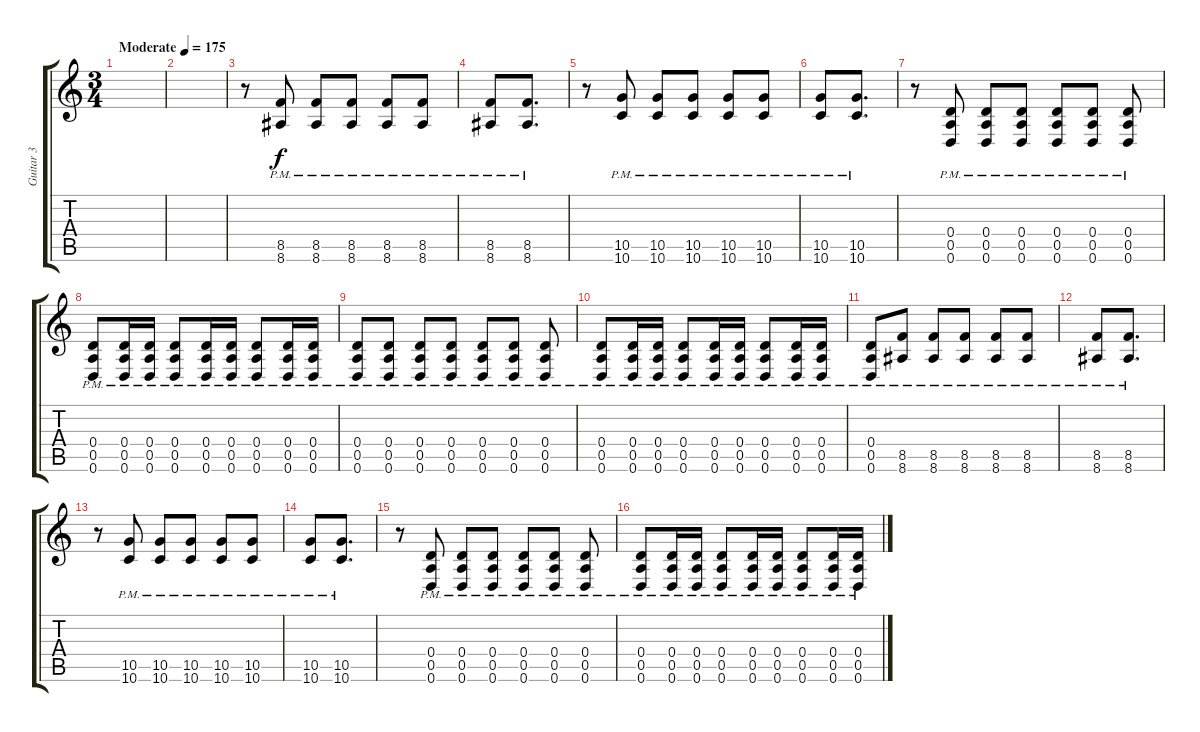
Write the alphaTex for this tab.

\track ("Guitar 3" "Guitar 3") {instrument distortionguitar}
\staff {score tabs}
\tuning (E4 B3 G3 D3 A2 D2) {hide}
\ts (3 4)
\tempo (175 "Moderate")
\clef g2
\ks c
|
|
r.8 (8.5{pm} 8.6{pm}).8 (8.5{pm} 8.6{pm}).8 (8.5{pm} 8.6{pm}).8 (8.5{pm} 8.6{pm}).8 (8.5{pm} 8.6{pm}).8 |
(8.5{pm} 8.6{pm}).8 (8.5{pm} 8.6{pm}).8{d} |
r.8 (10.5{pm} 10.6{pm}).8 (10.5{pm} 10.6{pm}).8 (10.5{pm} 10.6{pm}).8 (10.5{pm} 10.6{pm}).8 (10.5{pm} 10.6{pm}).8 |
(10.5{pm} 10.6{pm}).8 (10.5{pm} 10.6{pm}).8{d} |
r.8 (0.4{pm} 0.5{pm} 0.6{pm}).8 (0.4{pm} 0.5{pm} 0.6{pm}).8 (0.4{pm} 0.5{pm} 0.6{pm}).8 (0.4{pm} 0.5{pm} 0.6{pm}).8 (0.4{pm} 0.5{pm} 0.6{pm}).8 (0.4{pm} 0.5{pm} 0.6{pm}).8 |
(0.4{pm} 0.5{pm} 0.6{pm}).8 (0.4{pm} 0.5{pm} 0.6{pm}).16 (0.4{pm} 0.5{pm} 0.6{pm}).16 (0.4{pm} 0.5{pm} 0.6{pm}).8 (0.4{pm} 0.5{pm} 0.6{pm}).16 (0.4{pm} 0.5{pm} 0.6{pm}).16 (0.4{pm} 0.5{pm} 0.6{pm}).8 (0.4{pm} 0.5{pm} 0.6{pm}).16 (0.4{pm} 0.5{pm} 0.6{pm}).16 |
(0.4{pm} 0.5{pm} 0.6{pm}).8 (0.4{pm} 0.5{pm} 0.6{pm}).8 (0.4{pm} 0.5{pm} 0.6{pm}).8 (0.4{pm} 0.5{pm} 0.6{pm}).8 (0.4{pm} 0.5{pm} 0.6{pm}).8 (0.4{pm} 0.5{pm} 0.6{pm}).8 (0.4{pm} 0.5{pm} 0.6{pm}).8 |
(0.4{pm} 0.5{pm} 0.6{pm}).8 (0.4{pm} 0.5{pm} 0.6{pm}).16 (0.4{pm} 0.5{pm} 0.6{pm}).16 (0.4{pm} 0.5{pm} 0.6{pm}).8 (0.4{pm} 0.5{pm} 0.6{pm}).16 (0.4{pm} 0.5{pm} 0.6{pm}).16 (0.4{pm} 0.5{pm} 0.6{pm}).8 (0.4{pm} 0.5{pm} 0.6{pm}).16 (0.4{pm} 0.5{pm} 0.6{pm}).16 |
(0.4{pm} 0.5{pm} 0.6{pm}).8 (8.5{pm} 8.6{pm}).8 (8.5{pm} 8.6{pm}).8 (8.5{pm} 8.6{pm}).8 (8.5{pm} 8.6{pm}).8 (8.5{pm} 8.6{pm}).8 |
(8.5{pm} 8.6{pm}).8 (8.5{pm} 8.6{pm}).8{d} |
r.8 (10.5{pm} 10.6{pm}).8 (10.5{pm} 10.6{pm}).8 (10.5{pm} 10.6{pm}).8 (10.5{pm} 10.6{pm}).8 (10.5{pm} 10.6{pm}).8 |
(10.5{pm} 10.6{pm}).8 (10.5{pm} 10.6{pm}).8{d} |
r.8 (0.4{pm} 0.5{pm} 0.6{pm}).8 (0.4{pm} 0.5{pm} 0.6{pm}).8 (0.4{pm} 0.5{pm} 0.6{pm}).8 (0.4{pm} 0.5{pm} 0.6{pm}).8 (0.4{pm} 0.5{pm} 0.6{pm}).8 (0.4{pm} 0.5{pm} 0.6{pm}).8 |
(0.4{pm} 0.5{pm} 0.6{pm}).8 (0.4{pm} 0.5{pm} 0.6{pm}).16 (0.4{pm} 0.5{pm} 0.6{pm}).16 (0.4{pm} 0.5{pm} 0.6{pm}).8 (0.4{pm} 0.5{pm} 0.6{pm}).16 (0.4{pm} 0.5{pm} 0.6{pm}).16 (0.4{pm} 0.5{pm} 0.6{pm}).8 (0.4{pm} 0.5{pm} 0.6{pm}).16 (0.4{pm} 0.5{pm} 0.6{pm}).16
